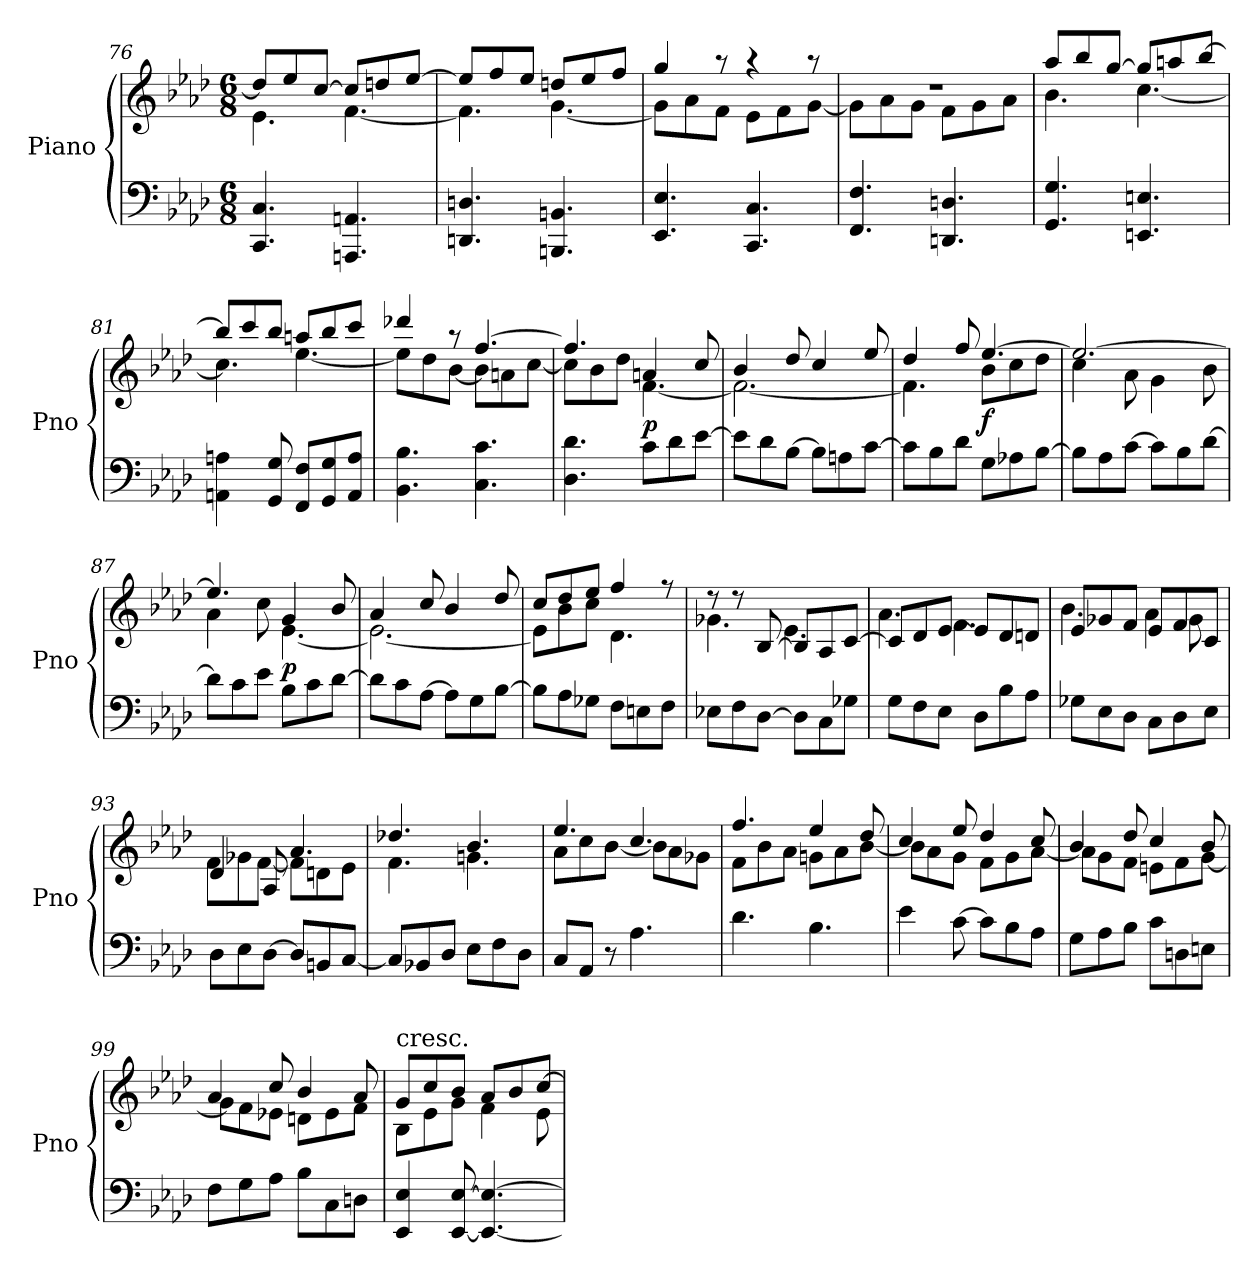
**kern	**kern	**dynam
*part1	*part1	*part1
*staff2	*staff1	*staff1/2
*I"Piano	*	*
*I'Pno	*	*
*clefF4	*clefG2	*
*k[b-e-a-d-]	*k[b-e-a-d-]	*
*A-:	*A-:	*
*M6/8	*M6/8	*
=76	=76	=76
*	*^	*
4.CC/ 4.C/	8dd/L]	4.e-\	.
.	8ee-/	.	.
.	[8cc/J	.	.
4.AAAn/ 4.AAn/	8cc/L]	[4.f\	.
.	8ddn/	.	.
.	[8ee-/J	.	.
=77	=77	=77	=77
4.DDn/ 4.Dn/	8ee-/L]	4.f\]	.
.	8ff/	.	.
.	8ee-/J	.	.
4.BBBn/ 4.BBn/	8ddn/L	[4.g\	.
.	8ee-/	.	.
.	8ff/J	.	.
=78	=78	=78	=78
4.EE-/ 4.E-/	4gg/	8g\L]	.
.	.	8a-\	.
.	8raa	8f\J	.
4.CC/ 4.C/	4raa	8e-\L	.
.	.	8f\	.
.	8raa	[8g\J	.
!!LO:PB:g=z	!!
=79	=79	=79	=79
4.FF/ 4.F/	2.rdd	8g\L]	.
.	.	8a-\	.
.	.	8g\J	.
4.DDn/ 4.Dn/	.	8f\L	.
.	.	8g\	.
.	.	8a-\J	.
=80	=80	=80	=80
4.GG/ 4.G/	8aa-/L	4.b-\	.
.	8bb-/	.	.
.	[8gg/J	.	.
4.EEn/ 4.En/	8gg/L]	[4.cc\	.
.	8aan/	.	.
.	[8bb-/J	.	.
=81	=81	=81	=81
4AAn\ 4An\	8bb-/L]	4.cc\]	.
.	8ccc/	.	.
8GG/ 8G/	8bb-/J	.	.
8FF/ 8F/L	8aan/L	[4.ee-\	.
8GG/ 8G/	8bb-/	.	.
8AA/ 8A/J	8ccc/J	.	.
=82	=82	=82	=82
4.BB-\ 4.B-\	4ddd-X/	8ee-\L]	.
.	.	8dd-\	.
.	8raa	[8b-\J	.
4.C\ 4.c\	[4.ff/	8b-\L]	.
.	.	8an\	.
.	.	[8cc\J	.
=83	=83	=83	=83
4.D-\ 4.d-\	4.ff/]	8cc\L]	.
.	.	8b-\	.
.	.	8dd-\J	.
!	!	!	!LO:DY:b
8c\L	4an/	[4.f\	p
8d-\	.	.	.
[8e-\J	8cc/	.	.
!!LO:LB:g=z	!!
=84	=84	=84	=84
8e-\L]	4b-/	2.f\_	.
8d-\	.	.	.
[8B-\J	8dd-/	.	.
8B-\L]	4cc/	.	.
8An\	.	.	.
[8c\J	8ee-/	.	.
=85	=85	=85	=85
8c\L]	4dd-/	4.f\]	.
8B-\	.	.	.
8d-\J	8ff/	.	.
!	!	!	!LO:DY:b
8G\L	[4.ee-/	8b-\L	f
8A-X\	.	8cc\	.
[8B-\J	.	8dd-\J	.
=86	=86	=86	=86
8B-\L]	2.ee-/_	4cc\	.
8A-\	.	.	.
[8c\J	.	8a-\	.
8c\L]	.	4g\	.
8B-\	.	.	.
[8d-\J	.	8b-\	.
=87	=87	=87	=87
8d-\L]	4.ee-/]	4a-\	.
8c\	.	.	.
8e-\J	.	8cc\	.
!	!	!	!LO:DY:b
8B-\L	4g/	[4.e-\	p
8c\	.	.	.
[8d-\J	8b-/	.	.
=88	=88	=88	=88
8d-\L]	4a-/	2.e-\_	.
8c\	.	.	.
[8A-\J	8cc/	.	.
8A-\L]	4b-/	.	.
8G\	.	.	.
[8B-\J	8dd-/	.	.
!!LO:LB:g=z	!!
=89	=89	=89	=89
8B-\L]	8cc/L	8e-\L]	.
8A-\	8dd-/	8b-\	.
8G-X\J	8ee-/J	8cc\J	.
8F\L	4ff/	4.d-\	.
8En\	.	.	.
8F\J	8rff	.	.
=90	=90	=90	=90
8E-X\L	8rdd	4.g-X\	.
8F\	8rdd	.	.
[8D-\J	[8B-/	.	.
8D-\L]	8B-/L]	4.e-\	.
8C\	8A-/	.	.
8G-X\J	[8c/J	.	.
=91	=91	=91	=91
8G\L	8c/L]	4.a-\	.
8F\	8d-/	.	.
8E-\J	[8e-/J	.	.
8D-\L	8e-/L]	4.f\	.
8B-\	8d-/	.	.
8A-\J	8dn/J	.	.
=92	=92	=92	=92
8G-X\L	8e-/L	4.b-\	.
8E-\	8g-X/	.	.
8D-\J	8f/J	.	.
8C\L	8e-/L	4a-\	.
8D-\	8f/	.	.
8E-\J	8c/J	8g-\	.
!!LO:LB:g=z	!!
=93	=93	=93	=93
8D-\L	4d-/	8f\L	.
8E-\	.	8g-X\	.
[8D-\J	8A-/	[8f\J	.
8D-/L]	4.a-/	8f\L]	.
8BBn/	.	8dn\	.
[8C/J	.	8e-\J	.
=94	=94	=94	=94
8C/L]	4.dd-X/	4.f\	.
8BB-X/	.	.	.
8D-/J	.	.	.
8E-\L	4.b-/	4.gn\	.
8F\	.	.	.
8D-\J	.	.	.
=95	=95	=95	=95
8C/L	4.ee-/	8a-\L	.
8AA-/J	.	8cc\	.
8r	.	[8b-\J	.
4.A-\	4.cc/	8b-\L]	.
.	.	8a-\	.
.	.	8g-X\J	.
=96	=96	=96	=96
4.d-\	4.ff/	8f\L	.
.	.	8b-\	.
.	.	8a-\J	.
4.B-\	4ee-/	8gn\L	.
.	.	8a-\	.
.	8dd-/	[8b-\J	.
=97	=97	=97	=97
4e-\	4cc/	8b-\L]	.
.	.	8a-\	.
[8c\	8ee-/	8g\J	.
8c\L]	4dd-/	8f\L	.
8B-\	.	8g\	.
8A-\J	8cc/	[8a-\J	.
!!LO:LB:g=z	!!
=98	=98	=98	=98
8G\L	4b-/	8a-\L]	.
8A-\	.	8g\	.
8B-\J	8dd-/	8f\J	.
8c\L	4cc/	8en\L	.
8Dn\	.	8f\	.
8En\J	8b-/	[8g\J	.
=99	=99	=99	=99
8F\L	4a-/	8g\L]	.
8G\	.	8f\	.
8A-\J	8cc/	8e-X\J	.
8B-\L	4b-/	8dn\L	.
8C\	.	8e-\	.
8Dn\J	8a-/	8f\J	.
=100	=100	=100	=100
!	!LO:TX:a:t=cresc.	!	!
4EE-/ 4E-/	8g/L	8B-\L	.
.	8cc/	8e-\	.
[8EE-/ [8E-/	8b-/J	8g\J	.
4.EE-/_ 4.E-/_	8a-/L	4f\	.
.	8b-/	.	.
.	[8cc/J	8e-\	.
*	*v	*v	*
=	=	=
*-	*-	*-
